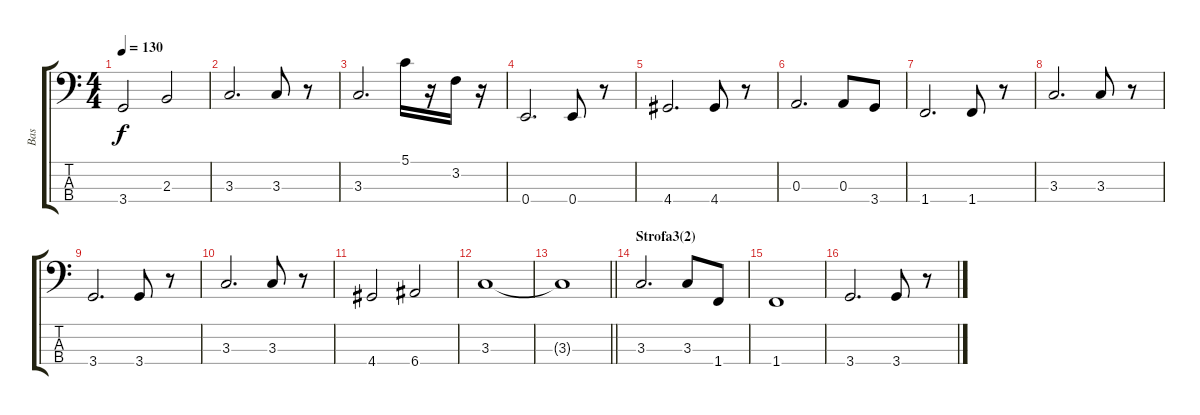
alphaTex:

\track ("Bas" "Bas") {instrument electricbassfinger}
\staff {score tabs}
\tuning (G2 D2 A1 E1) {hide}
\ts (4 4)
\tempo 130
\clef f4
\ks c
3.4.2{dy f} 2.3.2 |
3.3.2{d} 3.3.8 r.8 |
3.3.2{d} 5.1.16 r.16 3.2.16 r.16 |
0.4.2{d} 0.4.8 r.8 |
4.4.2{d} 4.4.8 r.8 |
0.3.2{d} 0.3.8 3.4.8 |
1.4.2{d} 1.4.8 r.8 |
3.3.2{d} 3.3.8 r.8 |
3.4.2{d} 3.4.8 r.8 |
3.3.2{d} 3.3.8 r.8 |
4.4.2 6.4.2 |
3.3.1 |
\barLineRight lightlight
3.3{t}.1 |
\section ("" "Strofa3(2)")
3.3.2{d} 3.3.8 1.4.8 |
1.4.1 |
3.4.2{d} 3.4.8 r.8
